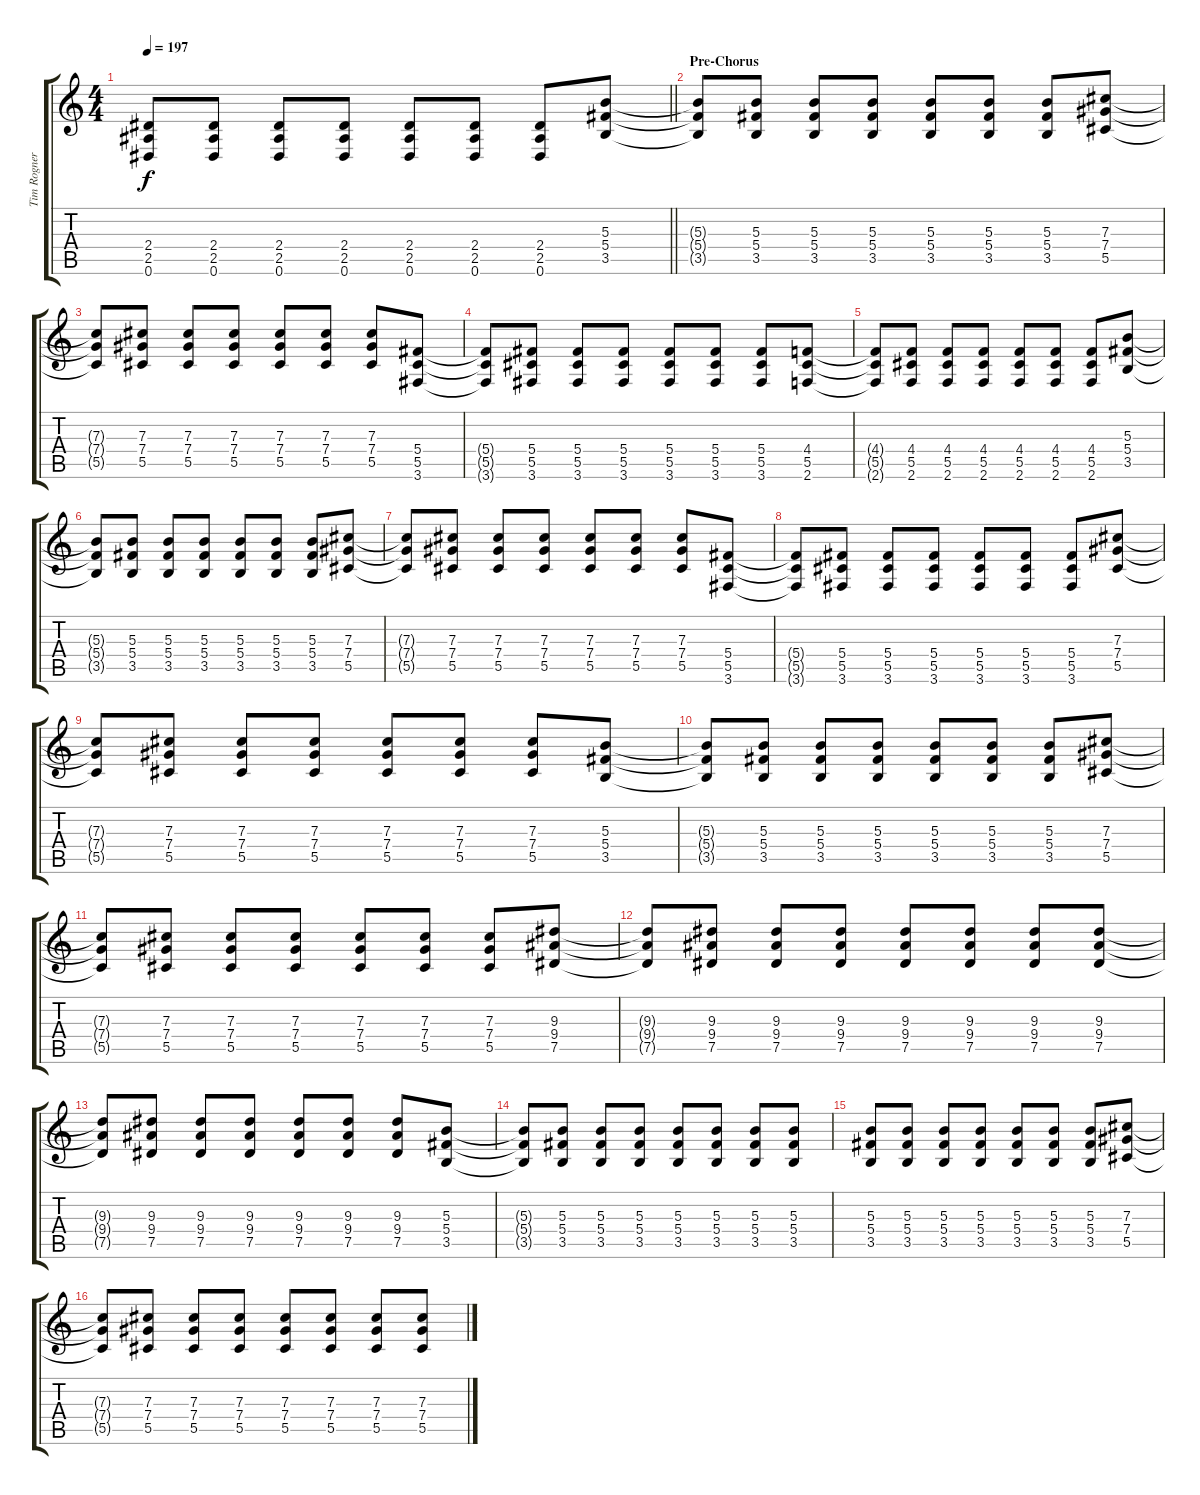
\track ("Tim Rogner - Guitar" "Tim Rogner") {instrument distortionguitar}
\staff {score tabs}
\tuning (Eb4 Bb3 Gb3 Db3 Ab2 Eb2) {hide}
\ts (4 4)
\tempo 197
\clef g2
\barLineRight lightlight
\ks c
(2.4 2.5 0.6).8{dy f} (2.4 2.5 0.6).8 (2.4 2.5 0.6).8 (2.4 2.5 0.6).8 (2.4 2.5 0.6).8 (2.4 2.5 0.6).8 (2.4 2.5 0.6).8 (5.3 5.4 3.5).8 |
\section ("" "Pre-Chorus")
(5.3{t} 5.4{t} 3.5{t}).8 (5.3 5.4 3.5).8 (5.3 5.4 3.5).8 (5.3 5.4 3.5).8 (5.3 5.4 3.5).8 (5.3 5.4 3.5).8 (5.3 5.4 3.5).8 (7.3 7.4 5.5).8 |
(7.3{t} 7.4{t} 5.5{t}).8 (7.3 7.4 5.5).8 (7.3 7.4 5.5).8 (7.3 7.4 5.5).8 (7.3 7.4 5.5).8 (7.3 7.4 5.5).8 (7.3 7.4 5.5).8 (5.4 5.5 3.6).8 |
(5.4{t} 5.5{t} 3.6{t}).8 (5.4 5.5 3.6).8 (5.4 5.5 3.6).8 (5.4 5.5 3.6).8 (5.4 5.5 3.6).8 (5.4 5.5 3.6).8 (5.4 5.5 3.6).8 (4.4 5.5 2.6).8 |
(4.4{t} 5.5{t} 2.6{t}).8 (4.4 5.5 2.6).8 (4.4 5.5 2.6).8 (4.4 5.5 2.6).8 (4.4 5.5 2.6).8 (4.4 5.5 2.6).8 (4.4 5.5 2.6).8 (5.3 5.4 3.5).8 |
(5.3{t} 5.4{t} 3.5{t}).8 (5.3 5.4 3.5).8 (5.3 5.4 3.5).8 (5.3 5.4 3.5).8 (5.3 5.4 3.5).8 (5.3 5.4 3.5).8 (5.3 5.4 3.5).8 (7.3 7.4 5.5).8 |
(7.3{t} 7.4{t} 5.5{t}).8 (7.3 7.4 5.5).8 (7.3 7.4 5.5).8 (7.3 7.4 5.5).8 (7.3 7.4 5.5).8 (7.3 7.4 5.5).8 (7.3 7.4 5.5).8 (5.4 5.5 3.6).8 |
(5.4{t} 5.5{t} 3.6{t}).8 (5.4 5.5 3.6).8 (5.4 5.5 3.6).8 (5.4 5.5 3.6).8 (5.4 5.5 3.6).8 (5.4 5.5 3.6).8 (5.4 5.5 3.6).8 (7.3 7.4 5.5).8 |
(7.3{t} 7.4{t} 5.5{t}).8 (7.3 7.4 5.5).8 (7.3 7.4 5.5).8 (7.3 7.4 5.5).8 (7.3 7.4 5.5).8 (7.3 7.4 5.5).8 (7.3 7.4 5.5).8 (5.3 5.4 3.5).8 |
(5.3{t} 5.4{t} 3.5{t}).8 (5.3 5.4 3.5).8 (5.3 5.4 3.5).8 (5.3 5.4 3.5).8 (5.3 5.4 3.5).8 (5.3 5.4 3.5).8 (5.3 5.4 3.5).8 (7.3 7.4 5.5).8 |
(7.3{t} 7.4{t} 5.5{t}).8 (7.3 7.4 5.5).8 (7.3 7.4 5.5).8 (7.3 7.4 5.5).8 (7.3 7.4 5.5).8 (7.3 7.4 5.5).8 (7.3 7.4 5.5).8 (9.3 9.4 7.5).8 |
(9.3{t} 9.4{t} 7.5{t}).8 (9.3 9.4 7.5).8 (9.3 9.4 7.5).8 (9.3 9.4 7.5).8 (9.3 9.4 7.5).8 (9.3 9.4 7.5).8 (9.3 9.4 7.5).8 (9.3 9.4 7.5).8 |
(9.3{t} 9.4{t} 7.5{t}).8 (9.3 9.4 7.5).8 (9.3 9.4 7.5).8 (9.3 9.4 7.5).8 (9.3 9.4 7.5).8 (9.3 9.4 7.5).8 (9.3 9.4 7.5).8 (5.3 5.4 3.5).8 |
(5.3{t} 5.4{t} 3.5{t}).8 (5.3 5.4 3.5).8 (5.3 5.4 3.5).8 (5.3 5.4 3.5).8 (5.3 5.4 3.5).8 (5.3 5.4 3.5).8 (5.3 5.4 3.5).8 (5.3 5.4 3.5).8 |
(5.3 5.4 3.5).8 (5.3 5.4 3.5).8 (5.3 5.4 3.5).8 (5.3 5.4 3.5).8 (5.3 5.4 3.5).8 (5.3 5.4 3.5).8 (5.3 5.4 3.5).8 (7.3 7.4 5.5).8 |
(7.3{t} 7.4{t} 5.5{t}).8 (7.3 7.4 5.5).8 (7.3 7.4 5.5).8 (7.3 7.4 5.5).8 (7.3 7.4 5.5).8 (7.3 7.4 5.5).8 (7.3 7.4 5.5).8 (7.3 7.4 5.5).8
